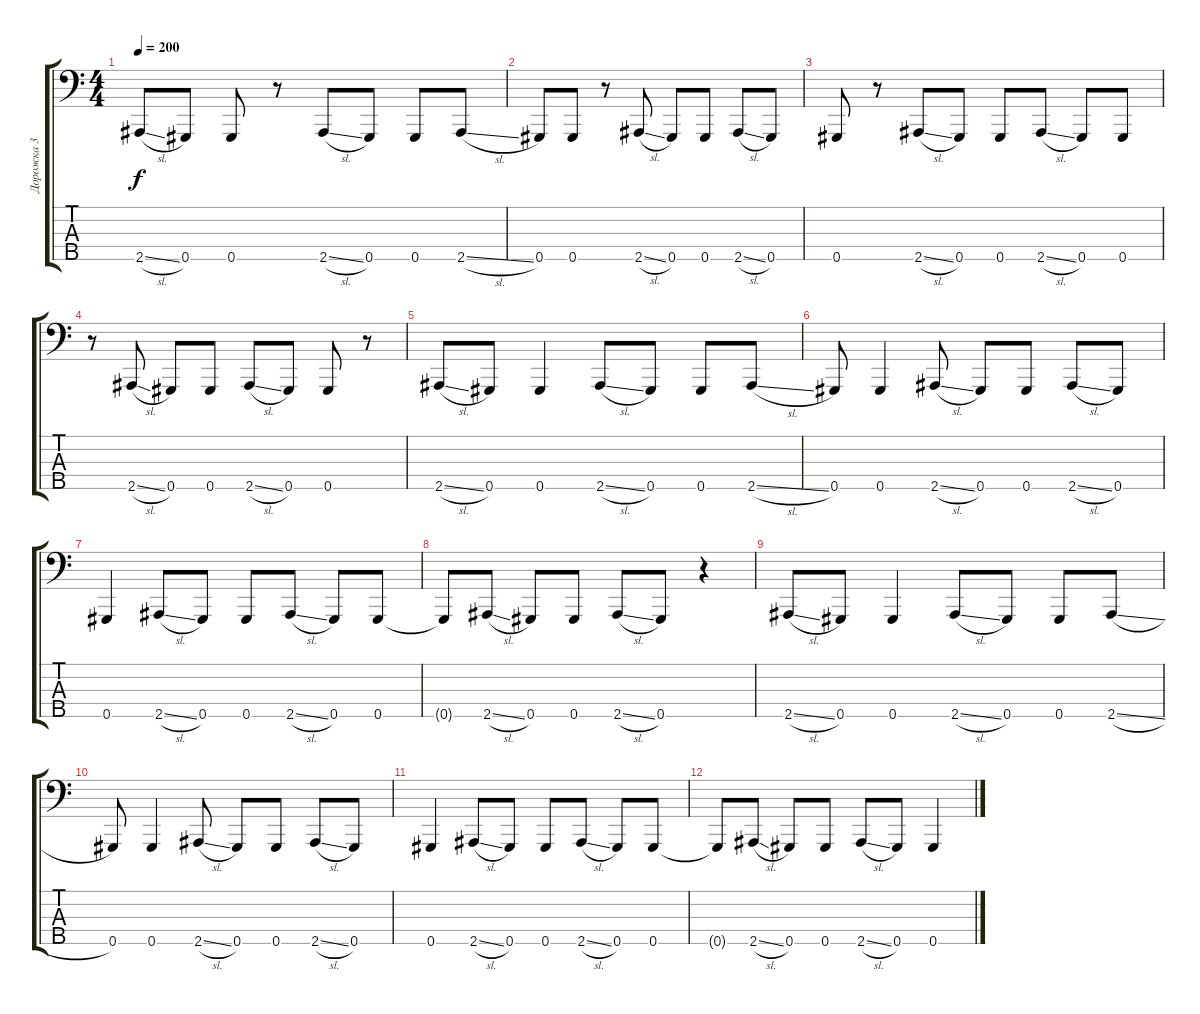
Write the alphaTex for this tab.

\track ("Дорожка 3" "Дорожка 3") {instrument electricbasspick}
\staff {score tabs}
\tuning (Gb2 Db2 Ab1 Eb1 Ab0) {hide}
\ts (4 4)
\tempo 200
\clef f4
\ks c
2.5{sl}.8{dy f} 0.5.8 0.5.8 r.8 2.5{sl}.8 0.5.8 0.5.8 2.5{sl}.8 |
0.5.8 0.5.8 r.8 2.5{sl}.8 0.5.8 0.5.8 2.5{sl}.8 0.5.8 |
0.5.8 r.8 2.5{sl}.8 0.5.8 0.5.8 2.5{sl}.8 0.5.8 0.5.8 |
r.8 2.5{sl}.8 0.5.8 0.5.8 2.5{sl}.8 0.5.8 0.5.8 r.8 |
2.5{sl}.8 0.5.8 0.5.4 2.5{sl}.8 0.5.8 0.5.8 2.5{sl}.8 |
0.5.8 0.5.4 2.5{sl}.8 0.5.8 0.5.8 2.5{sl}.8 0.5.8 |
0.5.4 2.5{sl}.8 0.5.8 0.5.8 2.5{sl}.8 0.5.8 0.5.8 |
0.5{t}.8 2.5{sl}.8 0.5.8 0.5.8 2.5{sl}.8 0.5.8 r.4 |
2.5{sl}.8 0.5.8 0.5.4 2.5{sl}.8 0.5.8 0.5.8 2.5{sl}.8 |
0.5.8 0.5.4 2.5{sl}.8 0.5.8 0.5.8 2.5{sl}.8 0.5.8 |
0.5.4 2.5{sl}.8 0.5.8 0.5.8 2.5{sl}.8 0.5.8 0.5.8 |
0.5{t}.8 2.5{sl}.8 0.5.8 0.5.8 2.5{sl}.8 0.5.8 0.5.4
